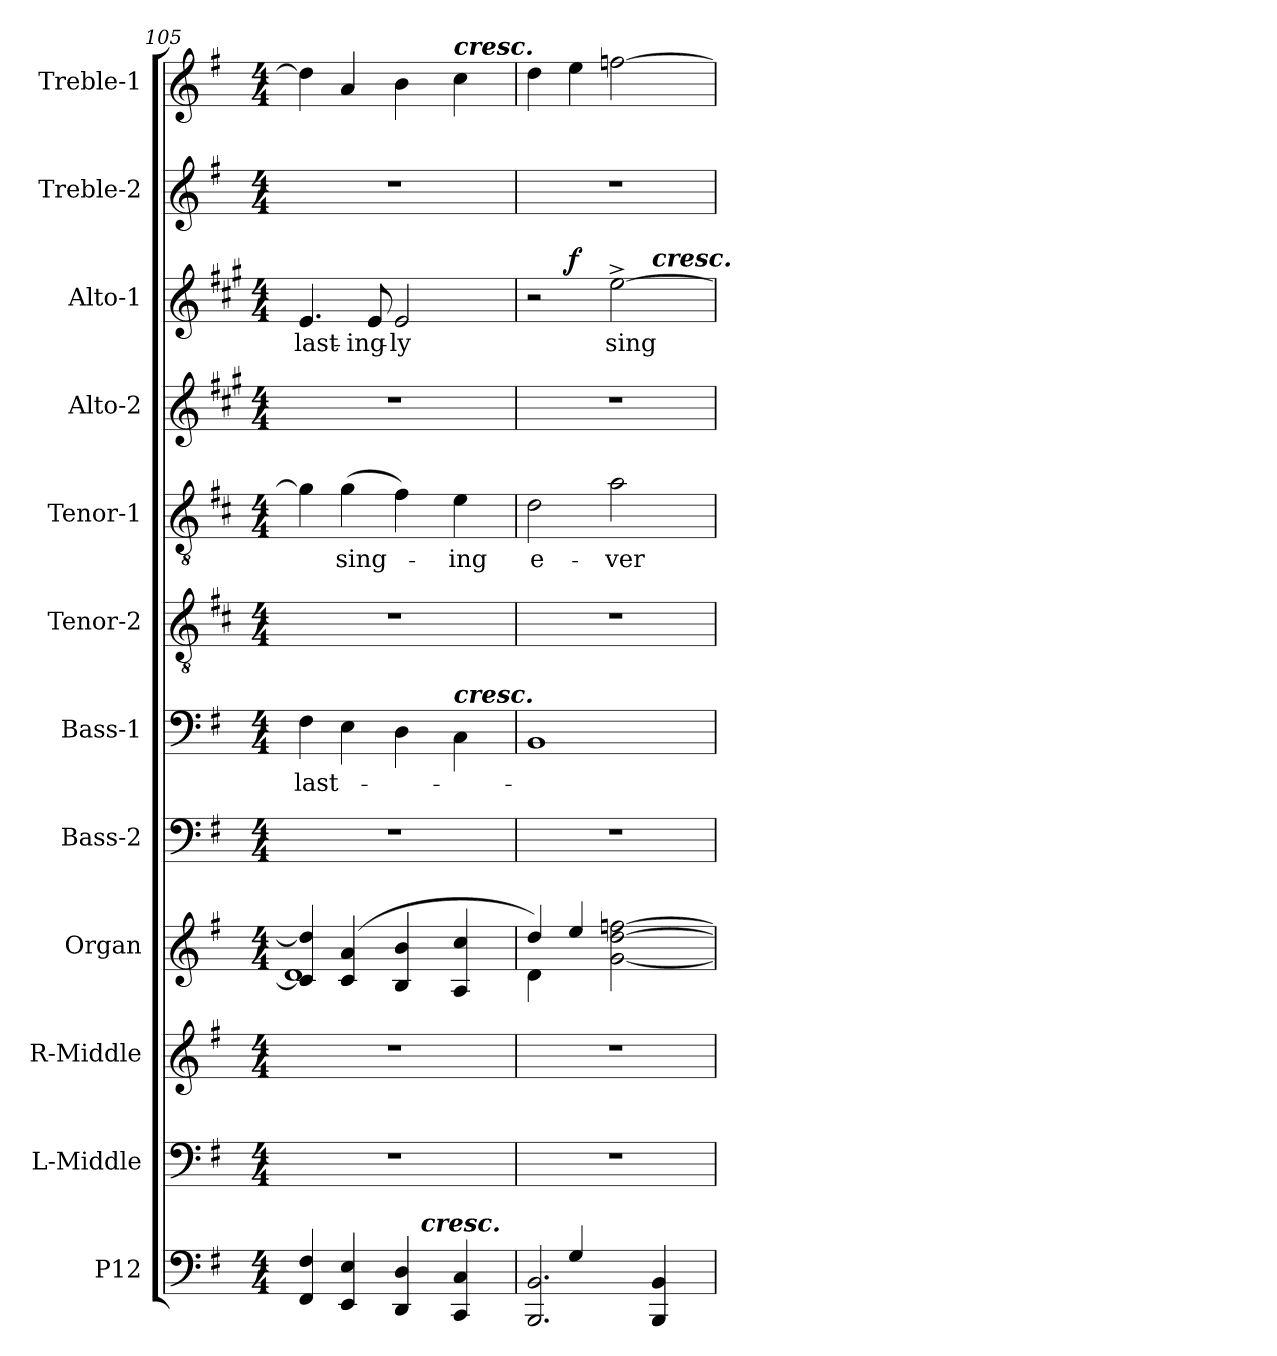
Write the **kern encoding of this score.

**kern	**kern	**kern	**kern	**kern	**kern	**text	**kern	**kern	**text	**kern	**kern	**text	**dynam	**kern	**kern
*part12	*part11	*part10	*part9	*part8	*part7	*part7	*part6	*part5	*part5	*part4	*part3	*part3	*part3	*part2	*part1
*staff12	*staff11	*staff10	*staff9	*staff8	*staff7	*staff7	*staff6	*staff5	*staff5	*staff4	*staff3	*staff3	*staff3	*staff2	*staff1
*I"P12	*I"L-Middle	*I"R-Middle	*I"Organ	*I"Bass-2	*I"Bass-1	*	*I"Tenor-2	*I"Tenor-1	*	*I"Alto-2	*I"Alto-1	*	*	*I"Treble-2	*I"Treble-1
*	*I'L-M	*	*	*I'B2:	*I'B:	*	*I'T2:	*I'T:	*	*I'A2:	*I'A:	*	*	*	*
*clefF4	*clefF4	*clefG2	*clefG2	*clefF4	*clefF4	*	*clefGv2	*clefGv2	*	*clefG2	*clefG2	*	*	*clefG2	*clefG2
*	*	*	*	*	*	*	*ITrd4c7	*ITrd4c7	*	*ITrd1c2	*ITrd1c2	*	*	*ITrd-7c-12	*ITrd-7c-12
*k[f#]	*k[f#]	*k[f#]	*k[f#]	*k[f#]	*k[f#]	*	*k[f#]	*k[f#]	*	*k[f#]	*k[f#]	*	*	*k[f#]	*k[f#]
*G:	*G:	*G:	*G:	*G:	*G:	*	*G:	*G:	*	*G:	*G:	*	*	*G:	*G:
*M4/4	*M4/4	*M4/4	*M4/4	*M4/4	*M4/4	*	*M4/4	*M4/4	*	*M4/4	*M4/4	*	*	*M4/4	*M4/4
=105	=105	=105	=105	=105	=105	=105	=105	=105	=105	=105	=105	=105	=105	=105	=105
*	*	*	*^	*	*	*	*	*	*	*	*	*	*	*	*
!	!	!	!	!	!	!	!LO:LY:b:color=#000000	!	!	!	!	!	!	!	!	!
!	!	!	!	!	!	!	!	!	!	!	!	!	!LO:LY:b:color=#000000	!	!	!
*^	*	*	*	*	*	*	*	*	*	*	*	*	*	*	*	*
4FF#i/ 4F#i	2ryy	1r	1r	4ci/] 4ddi]	1di	1r	4F#i\	-last-	1r	4ci\]	.	1r	4.di/	-last-	.	1r	4dddi\]
!	!	!	!	!	!	!	!	!	!	!	!LO:LY:b:color=#000000	!	!	!	!	!	!
4EEi/ 4Ei	.	.	.	(4ci/ 4ai	.	.	4Ei\	.	.	(4ci\	sing-	.	.	.	.	.	4aai/
!	!	!	!	!	!	!	!	!	!	!	!	!	!	!LO:LY:b:color=#000000	!	!	!
.	.	.	.	.	.	.	.	.	.	.	.	.	8di/	-ing-	.	.	.
!	!	!	!	!	!	!	!	!	!	!	!	!	!	!LO:LY:b:color=#000000	!	!	!
4DDi/ 4Di	16ryy	.	.	4Bi/ 4bi	.	.	4Di\	.	.	4Bi\)	.	.	2di/	-ly	.	.	4bbi\
.	64ryy	.	.	.	.	.	.	.	.	.	.	.	.	.	.	.	.
!	!LO:TX:a:Bi:t=cresc.	!	!	!	!	!	!	!	!	!	!	!	!	!	!	!	!
.	4ryy	.	.	.	.	.	.	.	.	.	.	.	.	.	.	.	.
!	!	!	!	!	!	!	!	!	!	!	!	!	!	!	!	!	!LO:TX:a:Bi:t=cresc.
!	!	!	!	!	!	!	!LO:TX:a:Bi:t=cresc.	!	!	!	!	!	!	!	!	!	!
!	!	!	!	!	!	!	!	!	!	!	!LO:LY:b:color=#000000	!	!	!	!	!	!
4CCi/ 4Ci	.	.	.	4Ai/ 4cci	.	.	4Ci\	.	.	4Ai\	-ing	.	.	.	.	.	4ccci\
.	8ryy	.	.	.	.	.	.	.	.	.	.	.	.	.	.	.	.
.	32.ryy	.	.	.	.	.	.	.	.	.	.	.	.	.	.	.	.
=106	=106	=106	=106	=106	=106	=106	=106	=106	=106	=106	=106	=106	=106	=106	=106	=106	=106
!	!	!	!	!	!	!	!	!	!	!	!LO:LY:b:color=#000000	!	!	!	!	!	!
*	*	*	*	*	*	*	*	*	*	*	*	*	*^	*	*	*	*
*	*	*	*	*	*	*	*	*	*	*	*	*	*	*^	*	*	*	*
2.BBBi/ 2.BBi	4ryy	1r	1r	4ddi/)	4di\	1r	1BBi	.	1r	2Gi\	e-	1r	2r	4ryy	2.ryy	.	.	1r	4dddi\
.	4Gi/	.	.	4eei/	4ryy	.	.	.	.	.	.	.	.	2.ryy	.	.	f	.	4eeei\
!	!	!	!	!	!	!	!	!	!	!	!LO:LY:b:color=#000000	!	!	!	!	!	!	!	!
!	!	!	!	!	!	!	!	!	!	!	!	!	!	!	!	!LO:LY:b:color=#000000	!	!	!
.	2ryy	.	.	[2gi\ [2ddi [2ffni	2ryy	.	.	.	.	2di\	-ver-	.	[2dd^i\	.	.	sing-	.	.	[2fffni\
!	!	!	!	!	!	!	!	!	!	!	!	!	!	!	!LO:TX:a:Bi:t=cresc.	!	!	!	!
4BBBi/ 4BBi	.	.	.	.	.	.	.	.	.	.	.	.	.	.	4ryy	.	.	.	.
*v	*v	*	*	*v	*v	*	*	*	*	*	*	*	*v	*v	*v	*	*	*	*
=	=	=	=	=	=	=	=	=	=	=	=	=	=	=	=
*-	*-	*-	*-	*-	*-	*-	*-	*-	*-	*-	*-	*-	*-	*-	*-
